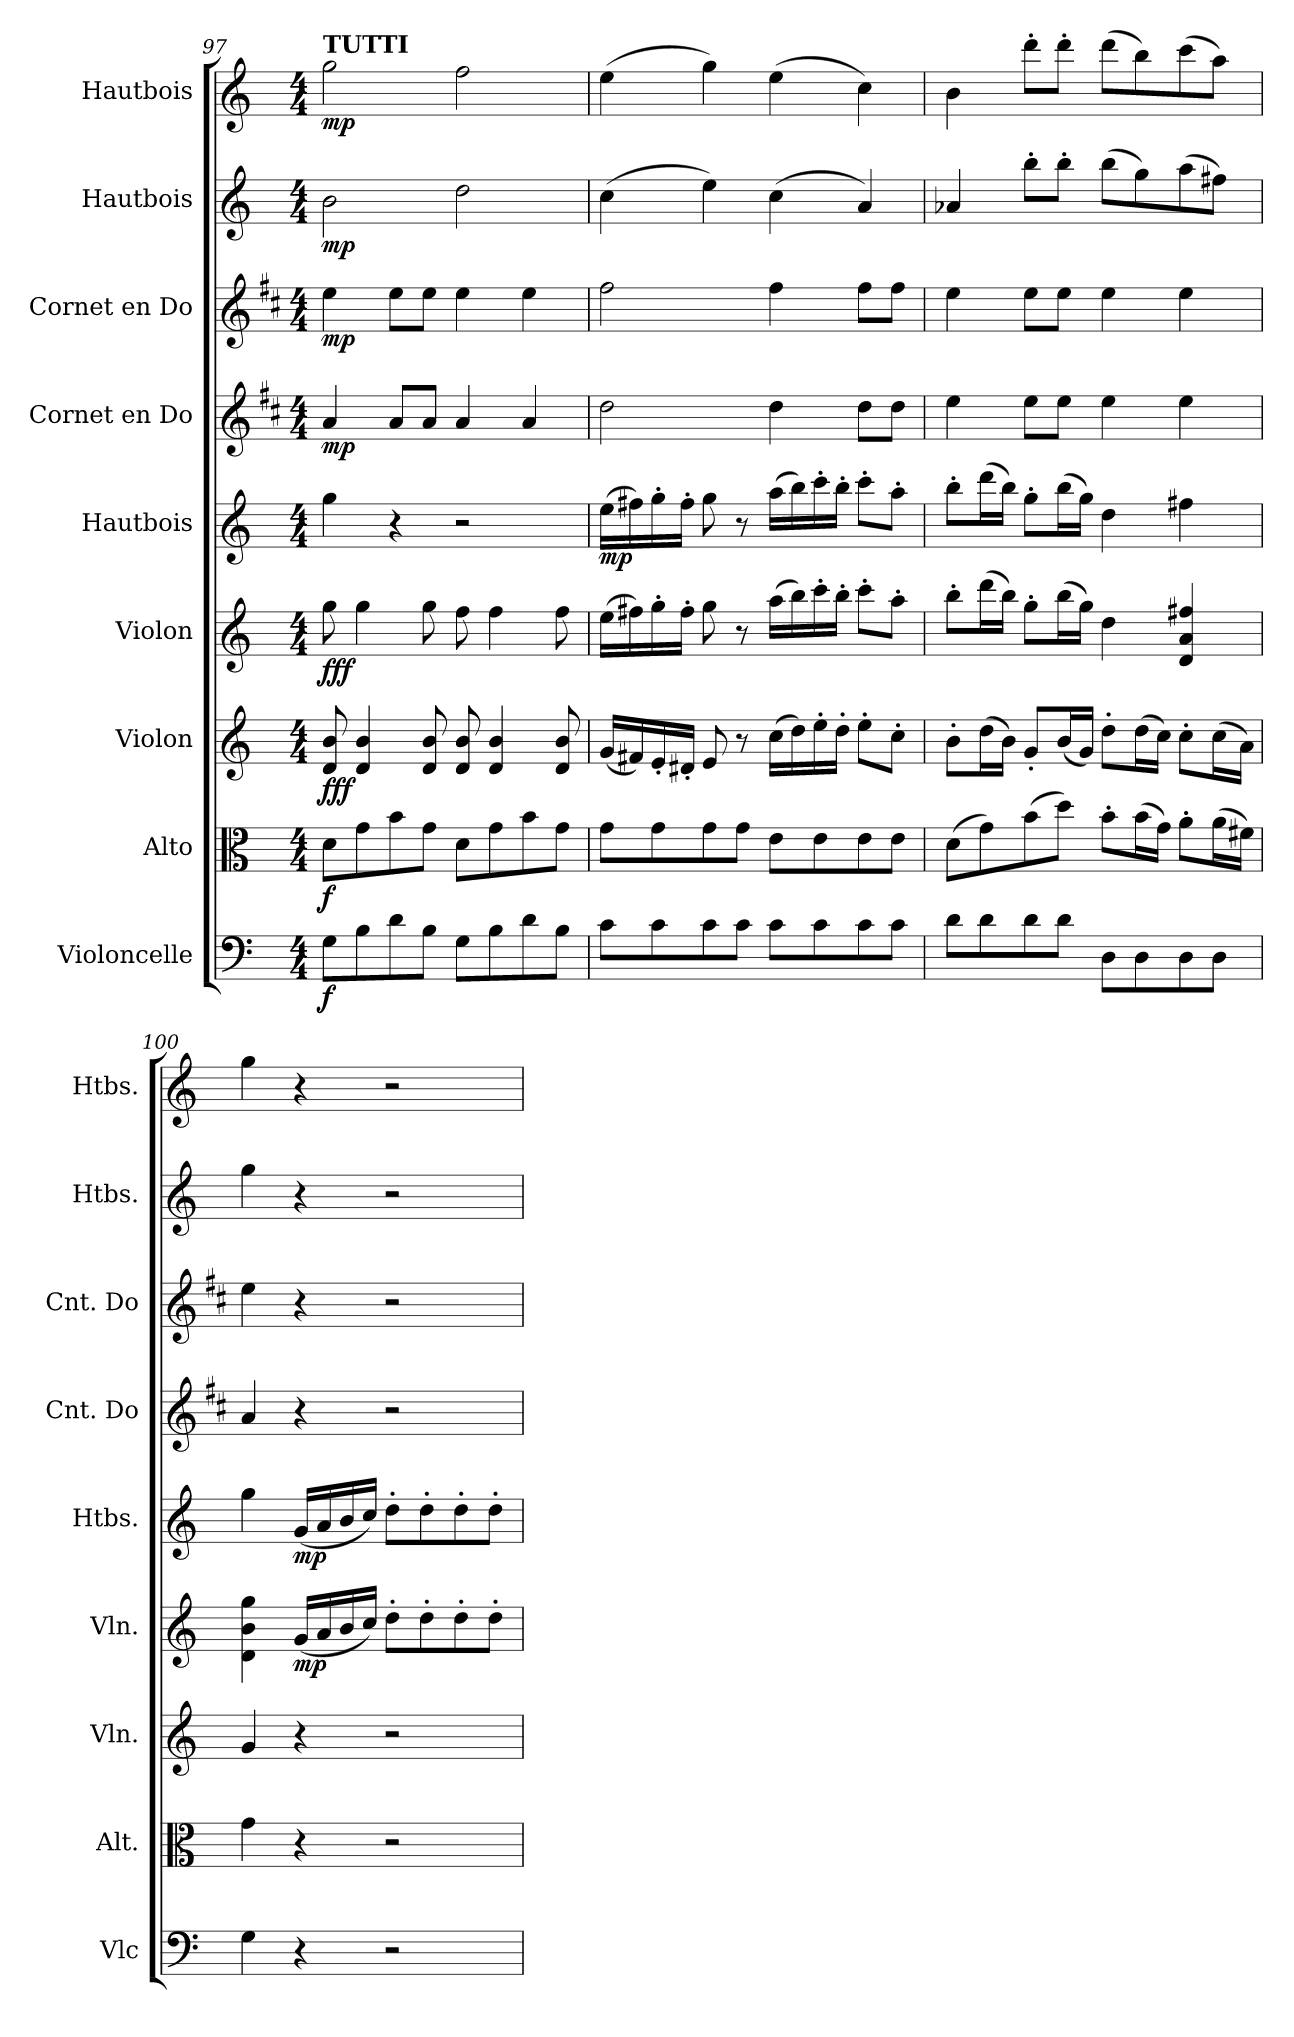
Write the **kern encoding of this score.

**kern	**dynam	**kern	**dynam	**kern	**dynam	**kern	**dynam	**kern	**dynam	**kern	**dynam	**kern	**dynam	**kern	**dynam	**kern	**dynam
*part9	*part9	*part8	*part8	*part7	*part7	*part6	*part6	*part5	*part5	*part4	*part4	*part3	*part3	*part2	*part2	*part1	*part1
*staff9	*staff9	*staff8	*staff8	*staff7	*staff7	*staff6	*staff6	*staff5	*staff5	*staff4	*staff4	*staff3	*staff3	*staff2	*staff2	*staff1	*staff1
*I"Violoncelle	*	*I"Alto	*	*I"Violon	*	*I"Violon	*	*I"Hautbois	*	*I"Cornet en Do	*	*I"Cornet en Do	*	*I"Hautbois	*	*I"Hautbois	*
*I'Vlc	*	*I'Alt.	*	*I'Vln.	*	*I'Vln.	*	*I'Htbs.	*	*I'Cnt. Do	*	*I'Cnt. Do	*	*I'Htbs.	*	*I'Htbs.	*
*clefF4	*	*clefC3	*	*clefG2	*	*clefG2	*	*clefG2	*	*clefG2	*	*clefG2	*	*clefG2	*	*clefG2	*
*	*	*	*	*	*	*	*	*	*	*ITrd1c2	*	*ITrd1c2	*	*	*	*	*
*k[]	*	*k[]	*	*k[]	*	*k[]	*	*k[]	*	*k[]	*	*k[]	*	*k[]	*	*k[]	*
*M4/4	*	*M4/4	*	*M4/4	*	*M4/4	*	*M4/4	*	*M4/4	*	*M4/4	*	*M4/4	*	*M4/4	*
=97	=97	=97	=97	=97	=97	=97	=97	=97	=97	=97	=97	=97	=97	=97	=97	=97	=97
!	!	!	!	!	!	!	!	!	!	!	!	!	!	!	!	!LO:TX:a:B:t=TUTTI	!
!	!LO:DY:b	!	!LO:DY:b	!	!LO:DY:b	!	!LO:DY:b	!	!	!	!LO:DY:b	!	!LO:DY:b	!	!LO:DY:b	!	!LO:DY:b
8G\L	f	8d\L	f	8d/ 8b/	fff	8gg\	fff	4gg\	.	4g/	mp	4dd\	mp	2b\	mp	2gg\	mp
8B\	.	8g\	.	4d/ 4b/	.	4gg\	.	.	.	.	.	.	.	.	.	.	.
8d\	.	8b\	.	.	.	.	.	4r	.	8g/L	.	8dd\L	.	.	.	.	.
8B\J	.	8g\J	.	8d/ 8b/	.	8gg\	.	.	.	8g/J	.	8dd\J	.	.	.	.	.
8G\L	.	8d\L	.	8d/ 8b/	.	8ff\	.	2r	.	4g/	.	4dd\	.	2dd\	.	2ff\	.
8B\	.	8g\	.	4d/ 4b/	.	4ff\	.	.	.	.	.	.	.	.	.	.	.
8d\	.	8b\	.	.	.	.	.	.	.	4g/	.	4dd\	.	.	.	.	.
8B\J	.	8g\J	.	8d/ 8b/	.	8ff\	.	.	.	.	.	.	.	.	.	.	.
!!LO:PB:g=z
=98	=98	=98	=98	=98	=98	=98	=98	=98	=98	=98	=98	=98	=98	=98	=98	=98	=98
!	!	!	!	!	!	!	!	!	!LO:DY:b	!	!	!	!	!	!	!	!
8c\L	.	8g\L	.	(16g/LL	.	(16ee\LL	.	(16ee\LL	mp	2cc\	.	2ee\	.	(4cc\	.	(4ee\	.
.	.	.	.	16f#X/)	.	16ff#X\)	.	16ff#X\)	.	.	.	.	.	.	.	.	.
8c\	.	8g\	.	16e'/	.	16gg'\	.	16gg'\	.	.	.	.	.	.	.	.	.
.	.	.	.	16d#X'/JJ	.	16ff#'\JJ	.	16ff#'\JJ	.	.	.	.	.	.	.	.	.
8c\	.	8g\	.	8e/	.	8gg\	.	8gg\	.	.	.	.	.	4ee\)	.	4gg\)	.
8c\J	.	8g\J	.	8r	.	8r	.	8r	.	.	.	.	.	.	.	.	.
8c\L	.	8e\L	.	(16cc\LL	.	(16aa\LL	.	(16aa\LL	.	4cc\	.	4ee\	.	(4cc\	.	(4ee\	.
.	.	.	.	16dd\)	.	16bb\)	.	16bb\)	.	.	.	.	.	.	.	.	.
8c\	.	8e\	.	16ee'\	.	16ccc'\	.	16ccc'\	.	.	.	.	.	.	.	.	.
.	.	.	.	16dd'\JJ	.	16bb'\JJ	.	16bb'\JJ	.	.	.	.	.	.	.	.	.
8c\	.	8e\	.	8ee'\L	.	8ccc'\L	.	8ccc'\L	.	8cc\L	.	8ee\L	.	4a/)	.	4cc\)	.
8c\J	.	8e\J	.	8cc'\J	.	8aa'\J	.	8aa'\J	.	8cc\J	.	8ee\J	.	.	.	.	.
=99	=99	=99	=99	=99	=99	=99	=99	=99	=99	=99	=99	=99	=99	=99	=99	=99	=99
8d\L	.	(8d\L	.	8b'\L	.	8bb'\L	.	8bb'\L	.	4dd\	.	4dd\	.	4a-X/	.	4b\	.
8d\	.	8g\)	.	(16dd\L	.	(16ddd\L	.	(16ddd\L	.	.	.	.	.	.	.	.	.
.	.	.	.	16b\JJ)	.	16bb\JJ)	.	16bb\JJ)	.	.	.	.	.	.	.	.	.
8d\	.	(8b\	.	8g'/L	.	8gg'\L	.	8gg'\L	.	8dd\L	.	8dd\L	.	8bb'\L	.	8ddd'\L	.
8d\J	.	8dd\J)	.	(16b/L	.	(16bb\L	.	(16bb\L	.	8dd\J	.	8dd\J	.	8bb'\J	.	8ddd'\J	.
.	.	.	.	16g/JJ)	.	16gg\JJ)	.	16gg\JJ)	.	.	.	.	.	.	.	.	.
8D\L	.	8b'\L	.	8dd'\L	.	4dd\	.	4dd\	.	4dd\	.	4dd\	.	(8bb\L	.	(8ddd\L	.
8D\	.	(16b\L	.	(16dd\L	.	.	.	.	.	.	.	.	.	8gg\)	.	8bb\)	.
.	.	16g\JJ)	.	16cc\JJ)	.	.	.	.	.	.	.	.	.	.	.	.	.
8D\	.	8a'\L	.	8cc'\L	.	4d/ 4a/ 4ff#X/	.	4ff#X\	.	4dd\	.	4dd\	.	(8aa\	.	(8ccc\	.
8D\J	.	(16a\L	.	(16cc\L	.	.	.	.	.	.	.	.	.	8ff#X\J)	.	8aa\J)	.
.	.	16f#X\JJ)	.	16a\JJ)	.	.	.	.	.	.	.	.	.	.	.	.	.
=100	=100	=100	=100	=100	=100	=100	=100	=100	=100	=100	=100	=100	=100	=100	=100	=100	=100
4G\	.	4g\	.	4g/	.	4d\ 4b\ 4gg\	.	4gg\	.	4g/	.	4dd\	.	4gg\	.	4gg\	.
!	!	!	!	!	!	!	!LO:DY:b	!	!LO:DY:b	!	!	!	!	!	!	!	!
4r	.	4r	.	4r	.	(16g/LL	mp	(16g/LL	mp	4r	.	4r	.	4r	.	4r	.
.	.	.	.	.	.	16a/	.	16a/	.	.	.	.	.	.	.	.	.
.	.	.	.	.	.	16b/	.	16b/	.	.	.	.	.	.	.	.	.
.	.	.	.	.	.	16cc/JJ)	.	16cc/JJ)	.	.	.	.	.	.	.	.	.
2r	.	2r	.	2r	.	8dd'\L	.	8dd'\L	.	2r	.	2r	.	2r	.	2r	.
.	.	.	.	.	.	8dd'\	.	8dd'\	.	.	.	.	.	.	.	.	.
.	.	.	.	.	.	8dd'\	.	8dd'\	.	.	.	.	.	.	.	.	.
.	.	.	.	.	.	8dd'\J	.	8dd'\J	.	.	.	.	.	.	.	.	.
=	=	=	=	=	=	=	=	=	=	=	=	=	=	=	=	=	=
*-	*-	*-	*-	*-	*-	*-	*-	*-	*-	*-	*-	*-	*-	*-	*-	*-	*-
